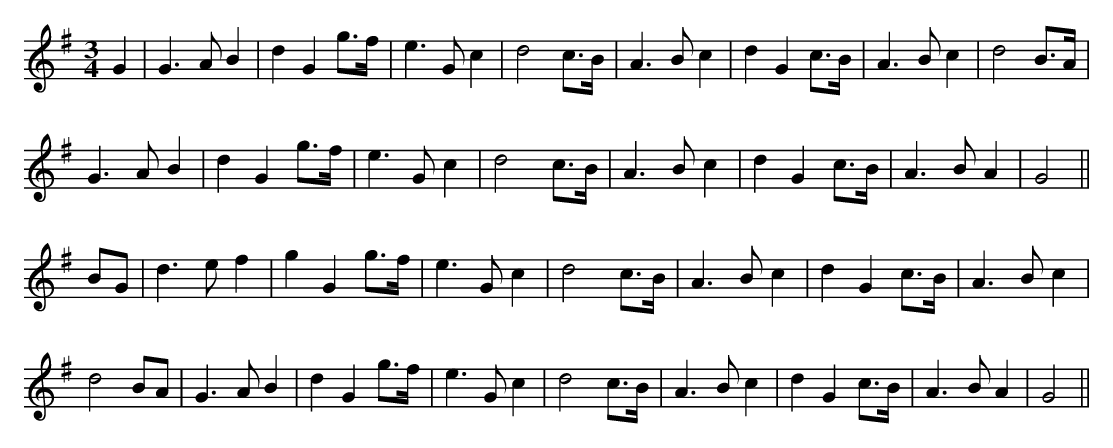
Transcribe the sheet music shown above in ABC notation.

X:1
M:3/4
K:G
G2| G3A B2 | d2G2g>f| e3Gc2 | d4 c>B| A3Bc2| d2G2c>B |A3Bc2 |d4 B>A|
G3AB2 | d2G2g>f| e3G c2 |d4 c>B |A3Bc2 | d2G2 c>B| A3B A2 | G4 ||
BG| d3e f2 |g2G2 g>f | e3G c2 | d4 c>B | A3Bc2 |d2G2c>B |A3B c2 |
d4 BA |G3A B2 |d2G2g>f |e3G c2|d4c>B |A3Bc2 | d2G2c>B | A3B A2 | G4||
